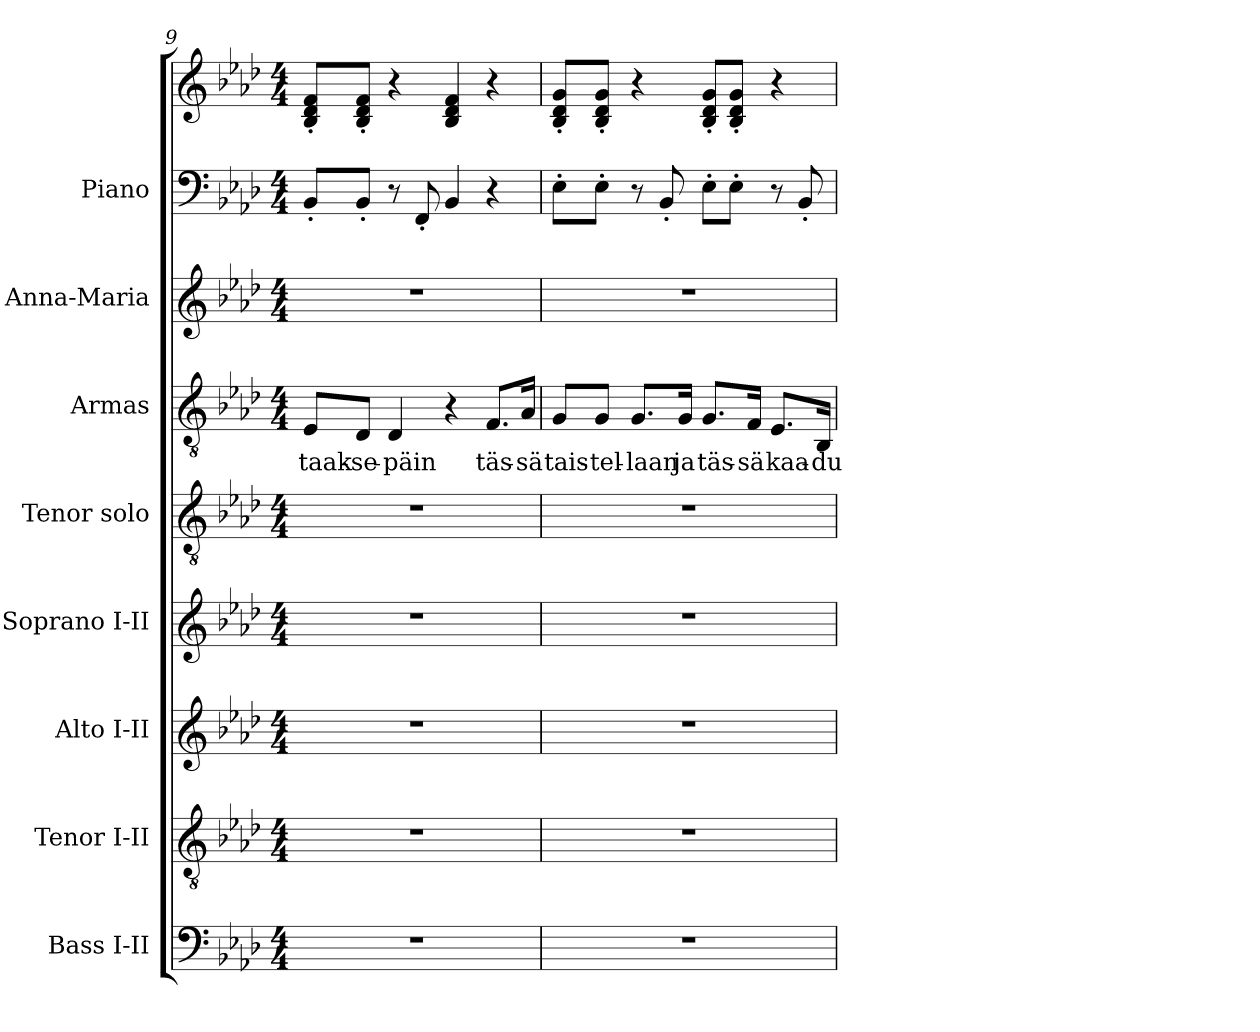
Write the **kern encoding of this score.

**kern	**kern	**kern	**kern	**kern	**kern	**text	**kern	**kern	**kern
*part8	*part7	*part6	*part5	*part4	*part3	*part3	*part2	*part1	*part1
*staff9	*staff8	*staff7	*staff6	*staff5	*staff4	*staff4	*staff3	*staff2	*staff1
*I"Bass I-II	*I"Tenor I-II	*I"Alto I-II	*I"Soprano I-II	*I"Tenor solo	*I"Armas	*	*I"Anna-Maria	*I"Piano	*
*I'B.	*I'T.	*I'A.	*I'S.	*I'T. Solo	*I'Armas	*	*I'A-M	*I'Pno.	*
*clefF4	*clefGv2	*clefG2	*clefG2	*clefGv2	*clefGv2	*	*clefG2	*clefF4	*clefG2
*	*ITrd7c12	*	*	*ITrd7c12	*ITrd7c12	*	*	*	*
*k[b-e-a-d-]	*k[b-e-a-d-]	*k[b-e-a-d-]	*k[b-e-a-d-]	*k[b-e-a-d-]	*k[b-e-a-d-]	*	*k[b-e-a-d-]	*k[b-e-a-d-]	*k[b-e-a-d-]
*A-:	*A-:	*A-:	*A-:	*A-:	*A-:	*	*A-:	*A-:	*A-:
*M4/4	*M4/4	*M4/4	*M4/4	*M4/4	*M4/4	*	*M4/4	*M4/4	*M4/4
=9	=9	=9	=9	=9	=9	=9	=9	=9	=9
!	!	!	!	!	!	!LO:LY:b:color=#000000	!	!	!
1r	1r	1r	1r	1r	8EE-i/L	taak-	1r	8BB-'i/L	8B-i/' 8d-i' 8fi'L
!	!	!	!	!	!	!LO:LY:b:color=#000000	!	!	!
.	.	.	.	.	8DD-i/J	-se-	.	8BB-'i/J	8B-i/' 8d-i' 8fi'J
!	!	!	!	!	!	!LO:LY:b:color=#000000	!	!	!
.	.	.	.	.	4DD-i/	-päin	.	8r	4r
.	.	.	.	.	.	.	.	8FF'i/	.
.	.	.	.	.	4r	.	.	4BB-i/	4B-i/ 4d-i 4fi
!	!	!	!	!	!	!LO:LY:b:color=#000000	!	!	!
.	.	.	.	.	8.FFi/L	täs-	.	4r	4r
!	!	!	!	!	!	!LO:LY:b:color=#000000	!	!	!
.	.	.	.	.	16AA-i/Jk	-sä	.	.	.
=10	=10	=10	=10	=10	=10	=10	=10	=10	=10
!	!	!	!	!	!	!LO:LY:b:color=#000000	!	!	!
1r	1r	1r	1r	1r	8GGi/L	tais-	1r	8E-'i\L	8B-i/' 8d-i' 8gi'L
!	!	!	!	!	!	!LO:LY:b:color=#000000	!	!	!
.	.	.	.	.	8GGi/J	-tel-	.	8E-'i\J	8B-i/' 8d-i' 8gi'J
!	!	!	!	!	!	!LO:LY:b:color=#000000	!	!	!
.	.	.	.	.	8.GGi/L	-laan	.	8r	4r
.	.	.	.	.	.	.	.	8BB-'i/	.
!	!	!	!	!	!	!LO:LY:b:color=#000000	!	!	!
.	.	.	.	.	16GGi/Jk	ja	.	.	.
!	!	!	!	!	!	!LO:LY:b:color=#000000	!	!	!
.	.	.	.	.	8.GGi/L	täs-	.	8E-'i\L	8B-i/' 8d-i' 8gi'L
.	.	.	.	.	.	.	.	8E-'i\J	8B-i/' 8d-i' 8gi'J
!	!	!	!	!	!	!LO:LY:b:color=#000000	!	!	!
.	.	.	.	.	16FFi/Jk	-sä	.	.	.
!	!	!	!	!	!	!LO:LY:b:color=#000000	!	!	!
.	.	.	.	.	8.EE-i/L	kaa-	.	8r	4r
.	.	.	.	.	.	.	.	8BB-'i/	.
!	!	!	!	!	!	!LO:LY:b:color=#000000	!	!	!
.	.	.	.	.	16BBB-i/Jk	-du-	.	.	.
=	=	=	=	=	=	=	=	=	=
*-	*-	*-	*-	*-	*-	*-	*-	*-	*-
